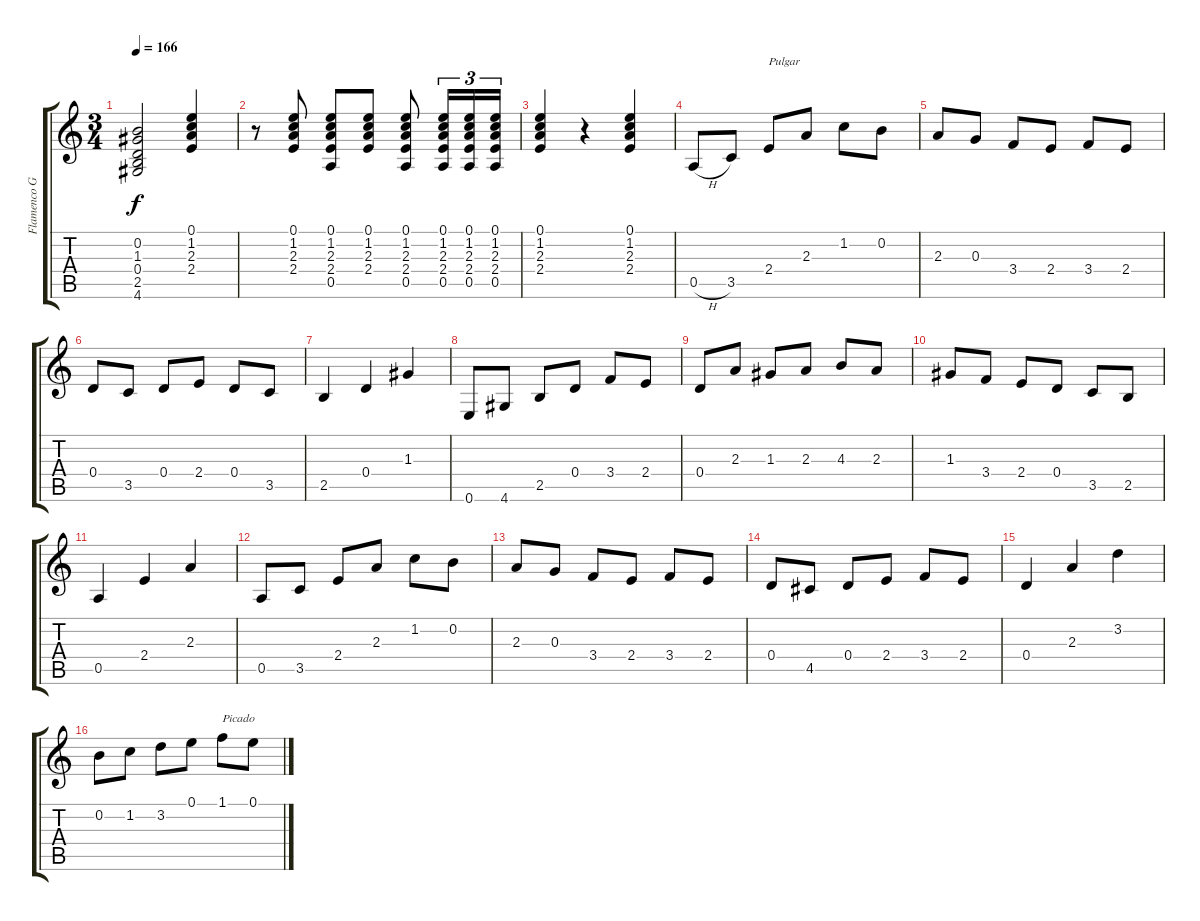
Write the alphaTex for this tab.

\track ("Flamenco Guitar" "Flamenco G") {instrument acousticguitarnylon}
\staff {score tabs}
\tuning (E4 B3 G3 D3 A2 E2) {hide}
\ts (3 4)
\tempo 166
\clef g2
\ks c
(0.2{t} 1.3{t} 0.4{t} 2.5{t} 4.6{t}).2{dy f} (0.1 1.2 2.3 2.4).4 |
r.8 (0.1 1.2 2.3 2.4).8 (0.1 1.2 2.3 2.4 0.5).8 (0.1 1.2 2.3 2.4).8 (0.1 1.2 2.3 2.4 0.5).8 (0.1 1.2 2.3 2.4 0.5).16{tu (3 2)} (0.1 1.2 2.3 2.4 0.5).16{tu (3 2)} (0.1 1.2 2.3 2.4 0.5).16{tu (3 2)} |
(0.1 1.2 2.3 2.4).4 r.4 (0.1 1.2 2.3 2.4).4 |
0.5{h}.8 3.5.8 2.4.8{txt "Pulgar"} 2.3.8 1.2.8 0.2.8 |
2.3.8 0.3.8 3.4.8 2.4.8 3.4.8 2.4.8 |
0.4.8 3.5.8 0.4.8 2.4.8 0.4.8 3.5.8 |
2.5.4 0.4.4 1.3.4 |
0.6.8 4.6.8 2.5.8 0.4.8 3.4.8 2.4.8 |
0.4.8 2.3.8 1.3.8 2.3.8 4.3.8 2.3.8 |
1.3.8 3.4.8 2.4.8 0.4.8 3.5.8 2.5.8 |
0.5.4 2.4.4 2.3.4 |
0.5.8 3.5.8 2.4.8 2.3.8 1.2.8 0.2.8 |
2.3.8 0.3.8 3.4.8 2.4.8 3.4.8 2.4.8 |
0.4.8 4.5.8 0.4.8 2.4.8 3.4.8 2.4.8 |
0.4.4 2.3.4 3.2.4 |
0.2.8 1.2.8 3.2.8 0.1.8 1.1.8{txt "Picado"} 0.1.8
